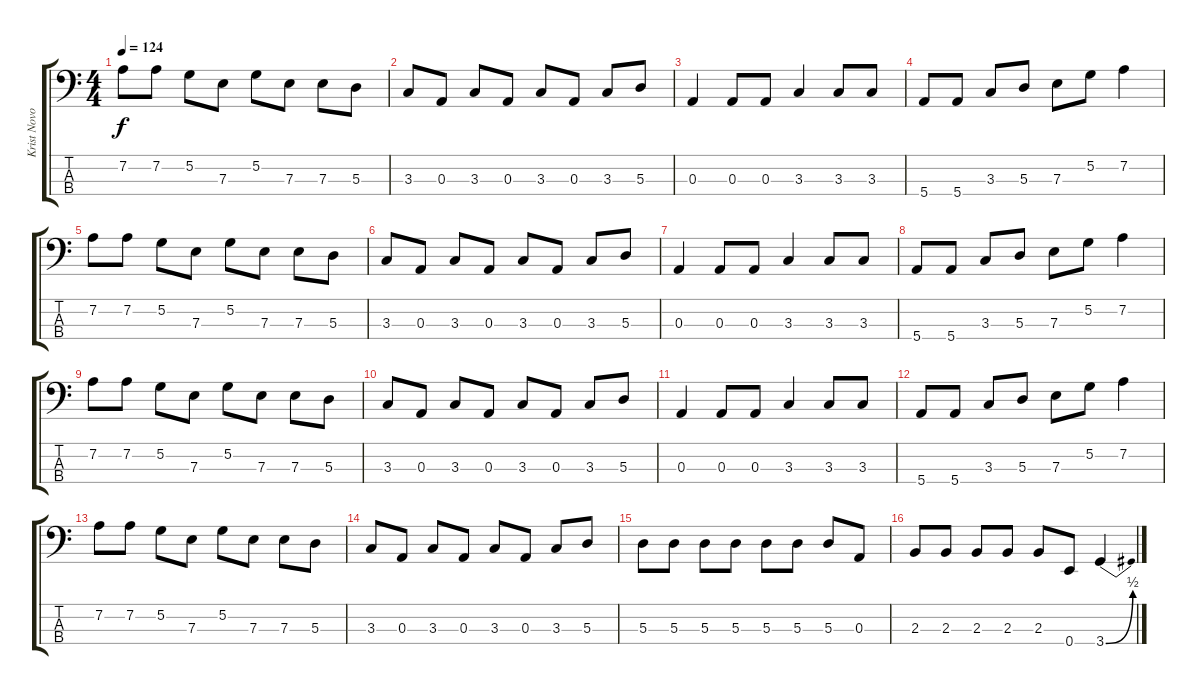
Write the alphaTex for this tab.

\track ("Krist Novoselic" "Krist Novo") {instrument electricbasspick}
\staff {score tabs}
\tuning (G2 D2 A1 E1) {hide}
\ts (4 4)
\tempo 124
\clef f4
\ks c
7.2.8{dy f} 7.2.8 5.2.8 7.3.8 5.2.8 7.3.8 7.3.8 5.3.8 |
3.3.8 0.3.8 3.3.8 0.3.8 3.3.8 0.3.8 3.3.8 5.3.8 |
0.3.4 0.3.8 0.3.8 3.3.4 3.3.8 3.3.8 |
5.4.8 5.4.8 3.3.8 5.3.8 7.3.8 5.2.8 7.2.4 |
7.2.8 7.2.8 5.2.8 7.3.8 5.2.8 7.3.8 7.3.8 5.3.8 |
3.3.8 0.3.8 3.3.8 0.3.8 3.3.8 0.3.8 3.3.8 5.3.8 |
0.3.4 0.3.8 0.3.8 3.3.4 3.3.8 3.3.8 |
5.4.8 5.4.8 3.3.8 5.3.8 7.3.8 5.2.8 7.2.4 |
7.2.8 7.2.8 5.2.8 7.3.8 5.2.8 7.3.8 7.3.8 5.3.8 |
3.3.8 0.3.8 3.3.8 0.3.8 3.3.8 0.3.8 3.3.8 5.3.8 |
0.3.4 0.3.8 0.3.8 3.3.4 3.3.8 3.3.8 |
5.4.8 5.4.8 3.3.8 5.3.8 7.3.8 5.2.8 7.2.4 |
7.2.8 7.2.8 5.2.8 7.3.8 5.2.8 7.3.8 7.3.8 5.3.8 |
3.3.8 0.3.8 3.3.8 0.3.8 3.3.8 0.3.8 3.3.8 5.3.8 |
5.3.8 5.3.8 5.3.8 5.3.8 5.3.8 5.3.8 5.3.8 0.3.8 |
2.3.8 2.3.8 2.3.8 2.3.8 2.3.8 0.4.8 3.4{be (bend 0 0 60 2)}.4
